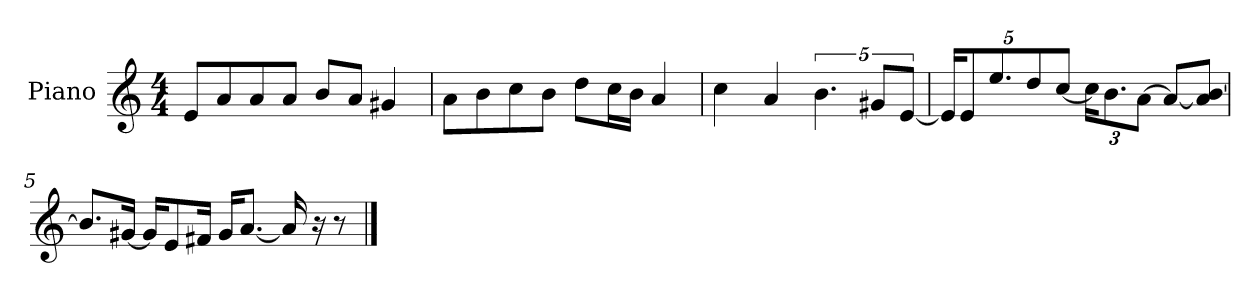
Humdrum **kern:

**kern
*part1
*staff1
*I"Piano
*I'P-no
*clefG2
*k[]
*M4/4
*MM90
=1
8e/L
8a/
8a/
8a/J
8b/L
8a/J
4g#X/
=2
8a\L
8b\
8cc\
8b\J
8dd\L
16cc\L
16b\JJ
4a/
=3
4cc\
4a/
5.b\
10g#X/L
[10e/J
=4
*Xbrackettup
20e/KL]
10e/
10.ee/
10dd/
[10cc/J
24cc\KL]
12.b\
[12a\J
8a/L_
8a/] [8b/J
!!LO:LB:g=z
=5
8.b/L]
[16g#X/Jk
16g#/KL]
8e/
16f#X/Jk
16g#/KL
[8.a/J
16a/]
16r
8r
==
*-
